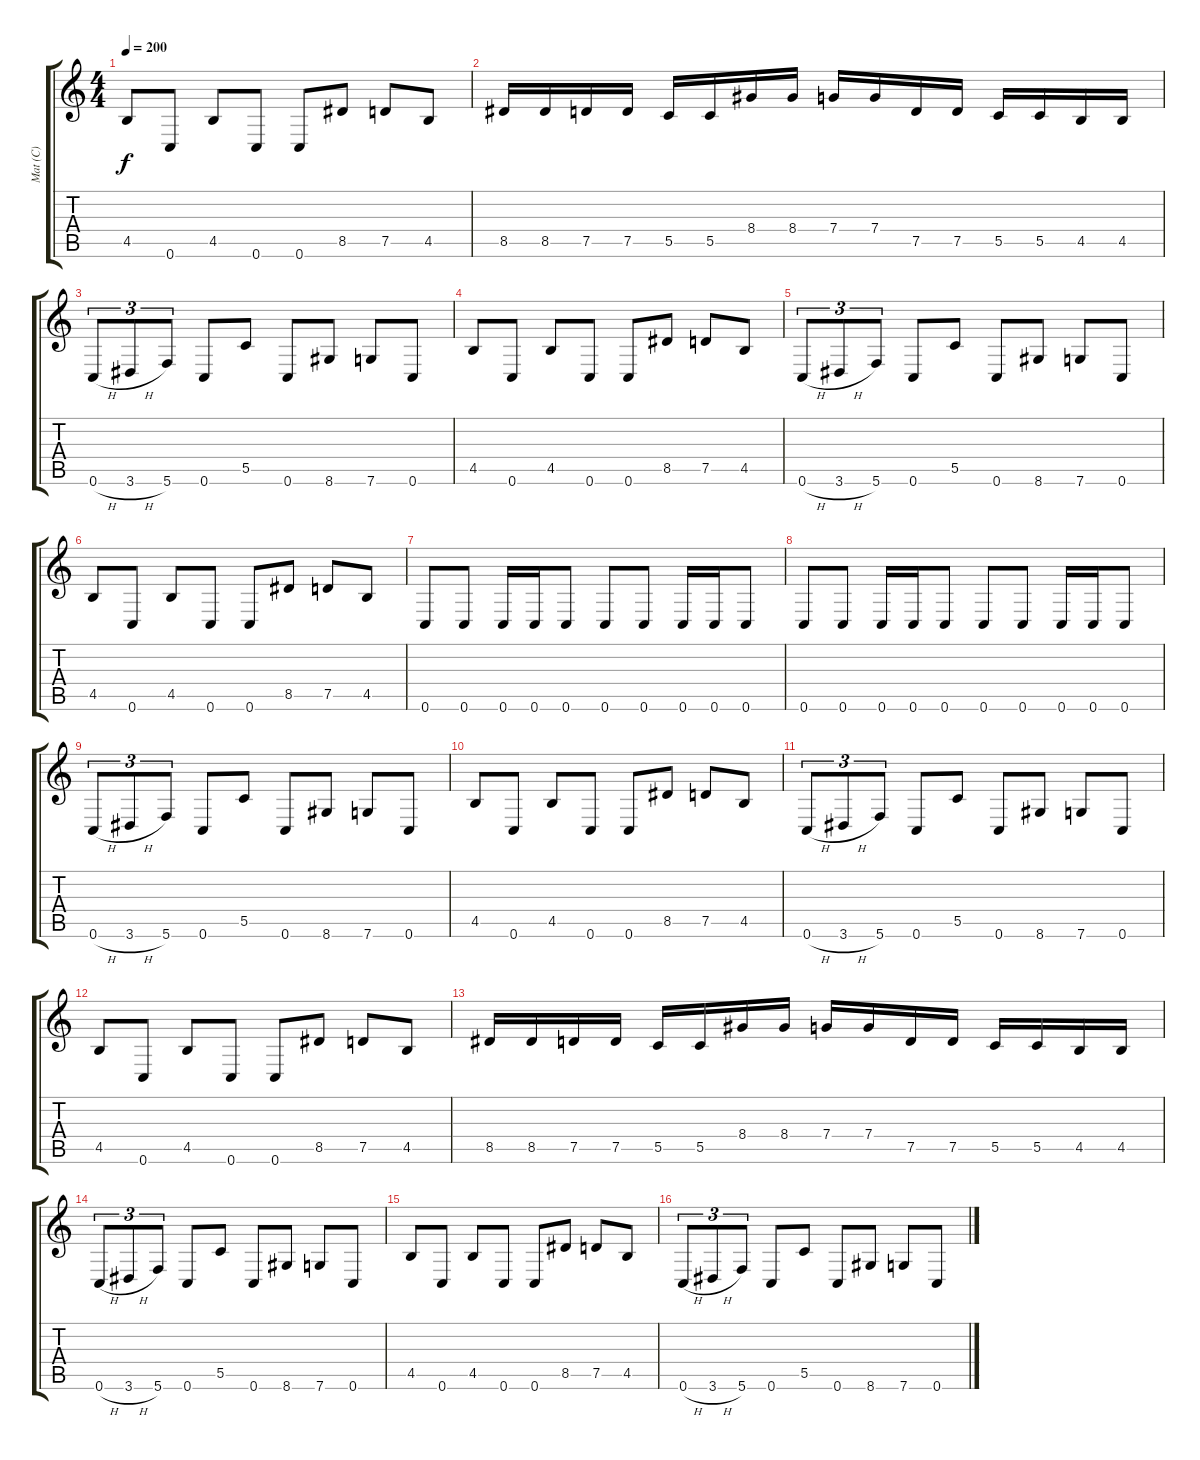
\track ("Mat (C)" "Mat (C)") {instrument distortionguitar}
\staff {score tabs}
\tuning (D4 A3 F3 C3 G2 C2) {hide}
\ts (4 4)
\tempo 200
\clef g2
\ks c
4.5.8{dy f} 0.6.8 4.5.8 0.6.8 0.6.8 8.5.8 7.5.8 4.5.8 |
8.5.16 8.5.16 7.5.16 7.5.16 5.5.16 5.5.16 8.4.16 8.4.16 7.4.16 7.4.16 7.5.16 7.5.16 5.5.16 5.5.16 4.5.16 4.5.16 |
0.6{h}.8{tu (3 2)} 3.6{h}.8{tu (3 2)} 5.6.8{tu (3 2)} 0.6.8 5.5.8 0.6.8 8.6.8 7.6.8 0.6.8 |
4.5.8 0.6.8 4.5.8 0.6.8 0.6.8 8.5.8 7.5.8 4.5.8 |
0.6{h}.8{tu (3 2)} 3.6{h}.8{tu (3 2)} 5.6.8{tu (3 2)} 0.6.8 5.5.8 0.6.8 8.6.8 7.6.8 0.6.8 |
4.5.8 0.6.8 4.5.8 0.6.8 0.6.8 8.5.8 7.5.8 4.5.8 |
0.6.8 0.6.8 0.6.16 0.6.16 0.6.8 0.6.8 0.6.8 0.6.16 0.6.16 0.6.8 |
0.6.8 0.6.8 0.6.16 0.6.16 0.6.8 0.6.8 0.6.8 0.6.16 0.6.16 0.6.8 |
0.6{h}.8{tu (3 2)} 3.6{h}.8{tu (3 2)} 5.6.8{tu (3 2)} 0.6.8 5.5.8 0.6.8 8.6.8 7.6.8 0.6.8 |
4.5.8 0.6.8 4.5.8 0.6.8 0.6.8 8.5.8 7.5.8 4.5.8 |
0.6{h}.8{tu (3 2)} 3.6{h}.8{tu (3 2)} 5.6.8{tu (3 2)} 0.6.8 5.5.8 0.6.8 8.6.8 7.6.8 0.6.8 |
4.5.8 0.6.8 4.5.8 0.6.8 0.6.8 8.5.8 7.5.8 4.5.8 |
8.5.16 8.5.16 7.5.16 7.5.16 5.5.16 5.5.16 8.4.16 8.4.16 7.4.16 7.4.16 7.5.16 7.5.16 5.5.16 5.5.16 4.5.16 4.5.16 |
0.6{h}.8{tu (3 2)} 3.6{h}.8{tu (3 2)} 5.6.8{tu (3 2)} 0.6.8 5.5.8 0.6.8 8.6.8 7.6.8 0.6.8 |
4.5.8 0.6.8 4.5.8 0.6.8 0.6.8 8.5.8 7.5.8 4.5.8 |
0.6{h}.8{tu (3 2)} 3.6{h}.8{tu (3 2)} 5.6.8{tu (3 2)} 0.6.8 5.5.8 0.6.8 8.6.8 7.6.8 0.6.8
